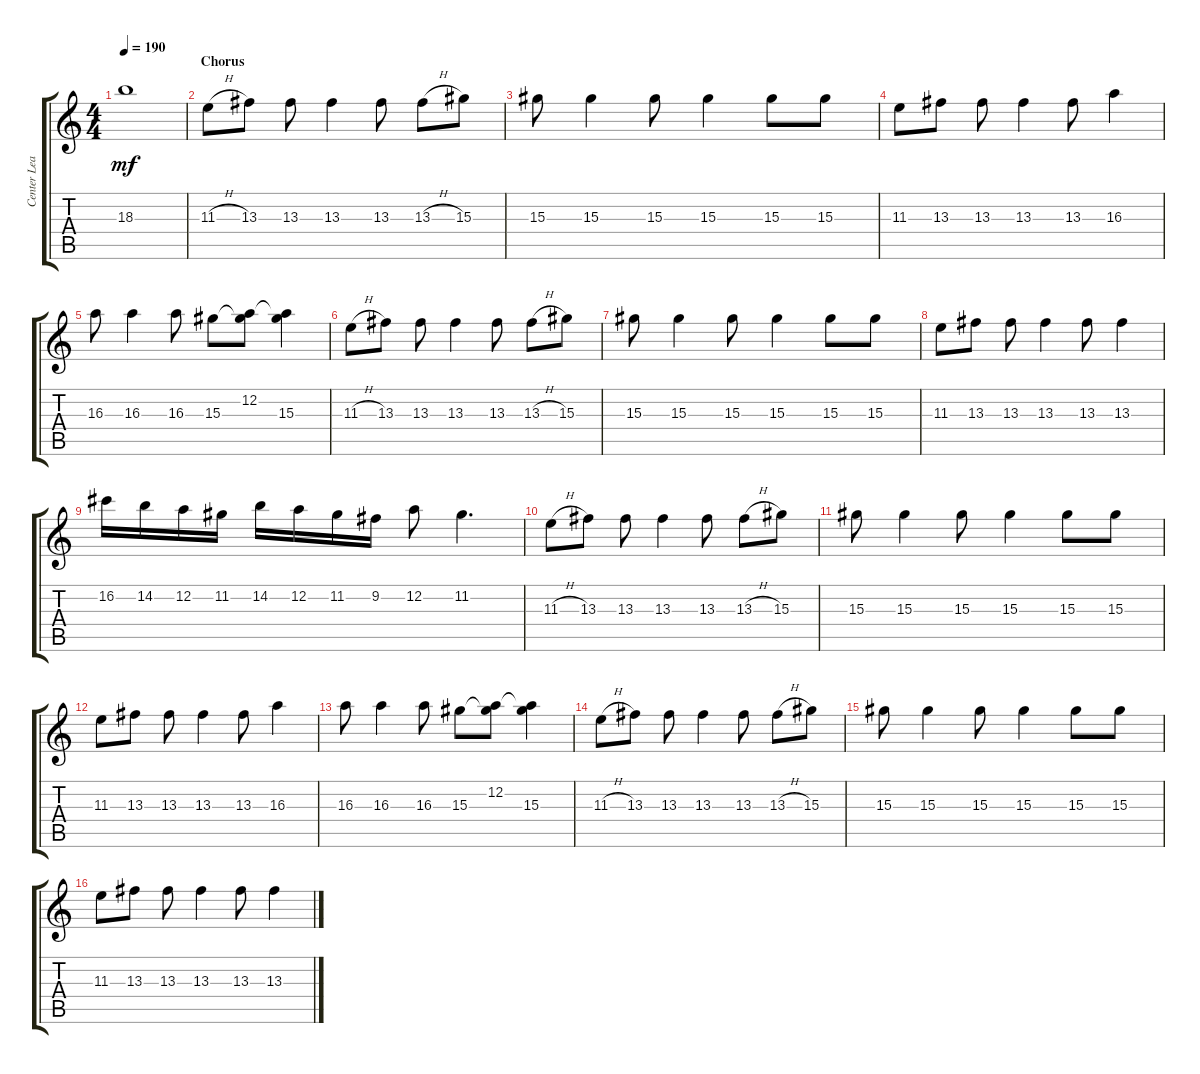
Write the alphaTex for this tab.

\track ("Center Lead" "Center Lea") {instrument distortionguitar}
\staff {score tabs}
\tuning (D4 A3 F3 C3 G2 C2) {hide}
\ts (4 4)
\tempo 190
\clef g2
\ks aminor
18.3{t}.1{dy mf} |
\section ("" "Chorus")
11.3{h}.8 13.3.8 13.3.8 13.3.4 13.3.8 13.3{h}.8 15.3.8 |
15.3.8 15.3.4 15.3.8 15.3.4 15.3.8 15.3.8 |
11.3.8 13.3.8 13.3.8 13.3.4 13.3.8 16.3.4 |
16.3.8 16.3.4 16.3.8 15.3.8 (12.2 15.3{t}).8 (12.2{t} 15.3).4 |
11.3{h}.8 13.3.8 13.3.8 13.3.4 13.3.8 13.3{h}.8 15.3.8 |
15.3.8 15.3.4 15.3.8 15.3.4 15.3.8 15.3.8 |
11.3.8 13.3.8 13.3.8 13.3.4 13.3.8 13.3.4 |
16.2.16 14.2.16 12.2.16 11.2.16 14.2.16 12.2.16 11.2.16 9.2.16 12.2.8 11.2.4{d} |
11.3{h}.8 13.3.8 13.3.8 13.3.4 13.3.8 13.3{h}.8 15.3.8 |
15.3.8 15.3.4 15.3.8 15.3.4 15.3.8 15.3.8 |
11.3.8 13.3.8 13.3.8 13.3.4 13.3.8 16.3.4 |
16.3.8 16.3.4 16.3.8 15.3.8 (12.2 15.3{t}).8 (12.2{t} 15.3).4 |
11.3{h}.8 13.3.8 13.3.8 13.3.4 13.3.8 13.3{h}.8 15.3.8 |
15.3.8 15.3.4 15.3.8 15.3.4 15.3.8 15.3.8 |
11.3.8 13.3.8 13.3.8 13.3.4 13.3.8 13.3.4
